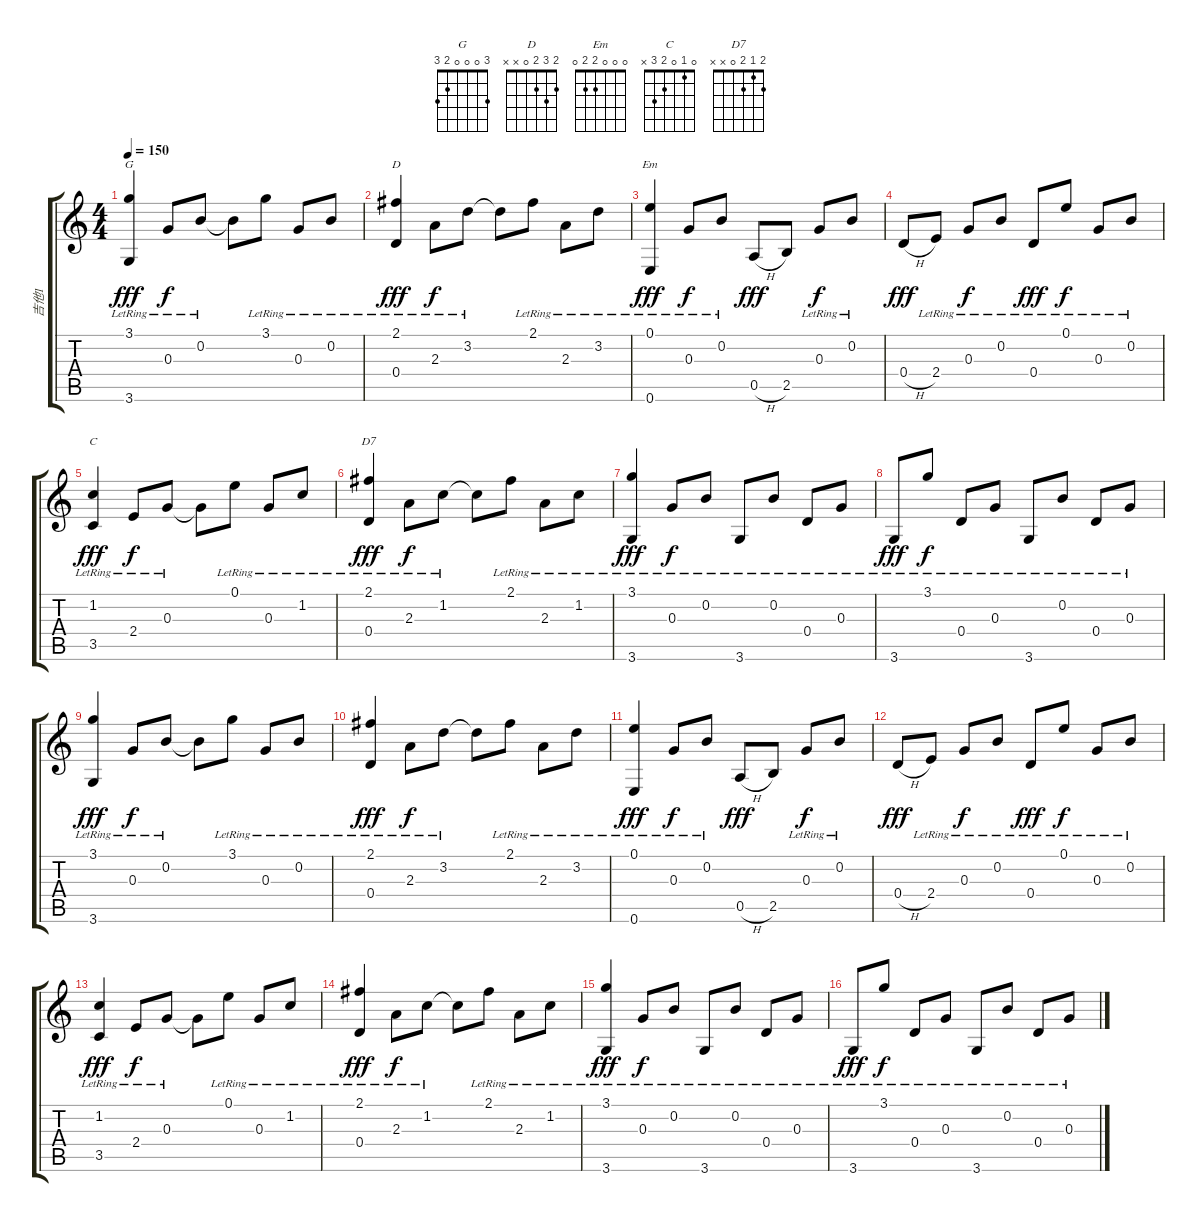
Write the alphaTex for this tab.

\track ("吉他1" "吉他1") {instrument acousticguitarsteel}
\staff {score tabs}
\tuning (E4 B3 G3 D3 A2 E2) {hide}
\chord ("G" 3 0 0 0 2 3)
\chord ("D" 2 3 2 0 x x)
\chord ("Em" 0 0 0 2 2 0)
\chord ("C" 0 1 0 2 3 x)
\chord ("D7" 2 1 2 0 x x)
\ts (4 4)
\tempo 150
\clef g2
\ks c
(3.1{lr} 3.6{lr}).4{ch "G" dy fff balance 8} 0.3{lr}.8{dy f} 0.2{lr}.8 0.2{t}.8 3.1{lr}.8 0.3{lr}.8 0.2{lr}.8 |
(2.1{lr} 0.4{lr}).4{ch "D" dy fff} 2.3{lr}.8{dy f} 3.2{lr}.8 3.2{t}.8 2.1{lr}.8 2.3{lr}.8 3.2{lr}.8 |
(0.1{lr} 0.6{lr}).4{ch "Em" dy fff} 0.3{lr}.8{dy f} 0.2{lr}.8 0.5{h}.8{dy fff} 2.5.8 0.3{lr}.8{dy f} 0.2{lr}.8 |
0.4{h}.8{dy fff} 2.4{lr}.8 0.3{lr}.8{dy f} 0.2{lr}.8 0.4{lr}.8{dy fff} 0.1{lr}.8{dy f} 0.3{lr}.8 0.2{lr}.8 |
(1.2{lr} 3.5{lr}).4{ch "C" dy fff} 2.4{lr}.8{dy f} 0.3{lr}.8 0.3{t}.8 0.1{lr}.8 0.3{lr}.8 1.2{lr}.8 |
(2.1{lr} 0.4{lr}).4{ch "D7" dy fff} 2.3{lr}.8{dy f} 1.2{lr}.8 1.2{t}.8 2.1{lr}.8 2.3{lr}.8 1.2{lr}.8 |
(3.1{lr} 3.6{lr}).4{dy fff} 0.3{lr}.8{dy f} 0.2{lr}.8 3.6{lr}.8 0.2{lr}.8 0.4{lr}.8 0.3{lr}.8 |
3.6{lr}.8{dy fff} 3.1{lr}.8{dy f} 0.4{lr}.8 0.3{lr}.8 3.6{lr}.8 0.2{lr}.8 0.4{lr}.8 0.3{lr}.8 |
(3.1{lr} 3.6{lr}).4{dy fff} 0.3{lr}.8{dy f} 0.2{lr}.8 0.2{t}.8 3.1{lr}.8 0.3{lr}.8 0.2{lr}.8 |
(2.1{lr} 0.4{lr}).4{dy fff} 2.3{lr}.8{dy f} 3.2{lr}.8 3.2{t}.8 2.1{lr}.8 2.3{lr}.8 3.2{lr}.8 |
(0.1{lr} 0.6{lr}).4{dy fff} 0.3{lr}.8{dy f} 0.2{lr}.8 0.5{h}.8{dy fff} 2.5.8 0.3{lr}.8{dy f} 0.2{lr}.8 |
0.4{h}.8{dy fff} 2.4{lr}.8 0.3{lr}.8{dy f} 0.2{lr}.8 0.4{lr}.8{dy fff} 0.1{lr}.8{dy f} 0.3{lr}.8 0.2{lr}.8 |
(1.2{lr} 3.5{lr}).4{dy fff} 2.4{lr}.8{dy f} 0.3{lr}.8 0.3{t}.8 0.1{lr}.8 0.3{lr}.8 1.2{lr}.8 |
(2.1{lr} 0.4{lr}).4{dy fff} 2.3{lr}.8{dy f} 1.2{lr}.8 1.2{t}.8 2.1{lr}.8 2.3{lr}.8 1.2{lr}.8 |
(3.1{lr} 3.6{lr}).4{dy fff} 0.3{lr}.8{dy f} 0.2{lr}.8 3.6{lr}.8 0.2{lr}.8 0.4{lr}.8 0.3{lr}.8 |
3.6{lr}.8{dy fff} 3.1{lr}.8{dy f} 0.4{lr}.8 0.3{lr}.8 3.6{lr}.8 0.2{lr}.8 0.4{lr}.8 0.3{lr}.8
